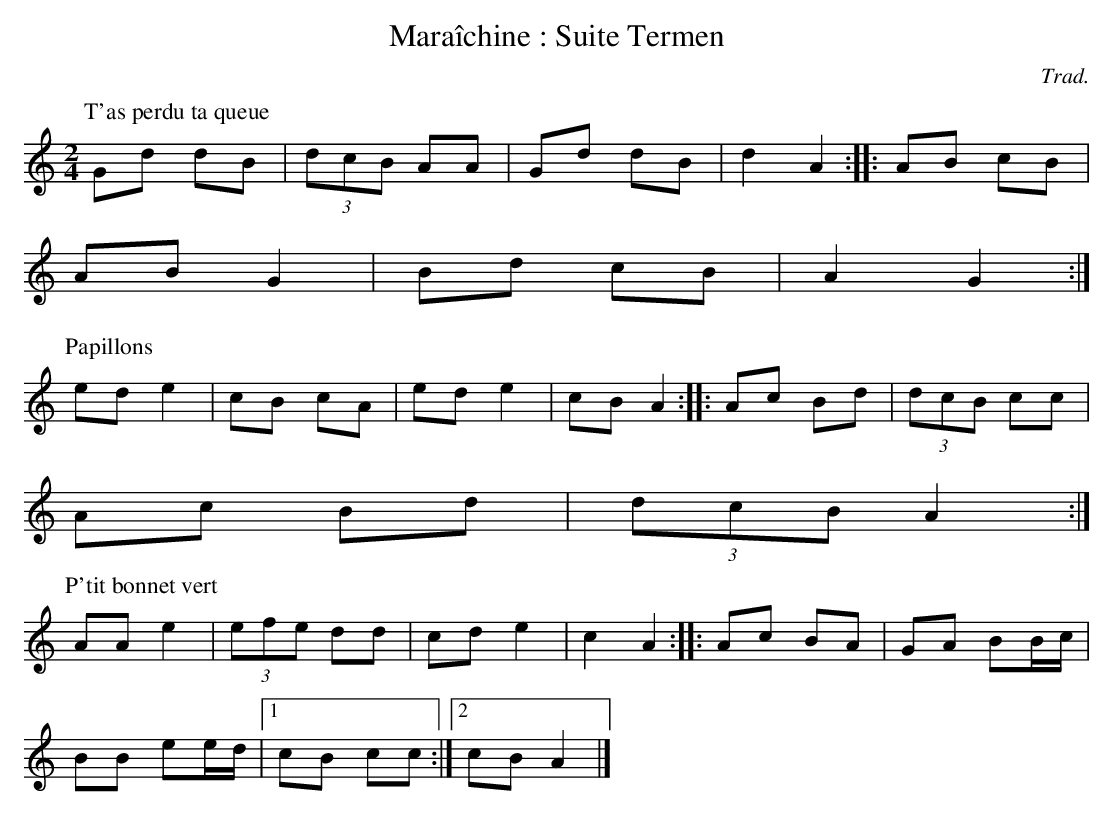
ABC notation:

X:1
T:Maraîchine : Suite Termen
C:Trad.
M:2/4
L:1/8
K:C
P:T'as perdu ta queue
K:C
Gd dB | (3dcB AA | Gd dB | d2 A2 :: AB cB |
AB G2 | Bd cB | A2 G2 :|
P:Papillons
ed e2 | cB cA | ed e2 | cB A2 :: Ac Bd | (3dcB cc |
Ac Bd | (3dcB A2 :|
P:P'tit bonnet vert
AA e2 | (3efe dd | cd e2 | c2 A2 :: Ac BA | GA BB/2c/2 |
BB ee/2d/2 |1 cB cc :|2 cB A2 |]
